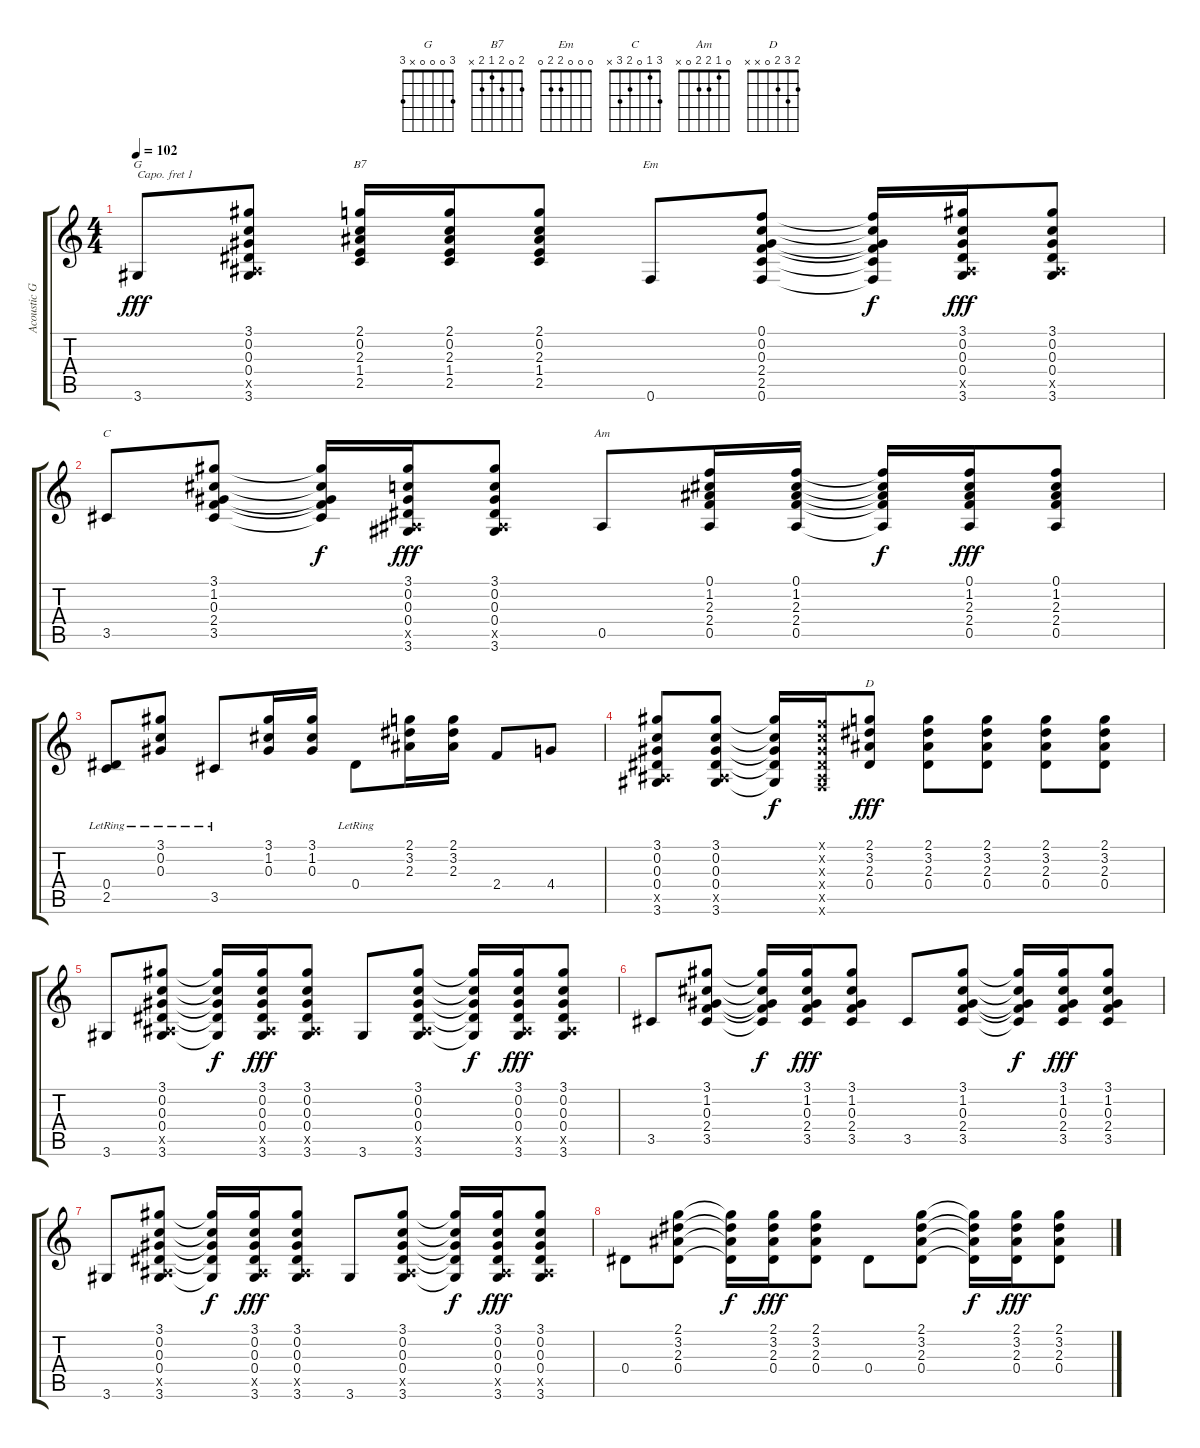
\track ("Acoustic Guitar 1" "Acoustic G") {instrument acousticguitarsteel}
\staff {score tabs}
\capo 1
\tuning (E4 B3 G3 D3 A2 E2) {hide}
\chord ("G" 3 0 0 0 x 3)
\chord ("B7" 2 0 2 1 2 x)
\chord ("Em" 0 0 0 2 2 0)
\chord ("C" 3 1 0 2 3 x)
\chord ("Am" 0 1 2 2 0 x)
\chord ("D" 2 3 2 0 x x)
\ts (4 4)
\tempo 102
\clef g2
\ks c
3.6.8{ch "G" dy fff} (3.1 0.2 0.3 0.4 0.5{x} 3.6).8 (2.1 0.2 2.3 1.4 2.5).16{ch "B7"} (2.1 0.2 2.3 1.4 2.5).16 (2.1 0.2 2.3 1.4 2.5).8 0.6.8{ch "Em"} (0.1 0.2 0.3 2.4 2.5 0.6).8 (0.1{t} 0.2{t} 0.3{t} 2.4{t} 2.5{t} 0.6{t}).16{dy f} (3.1 0.2 0.3 0.4 0.5{x} 3.6).16{dy fff} (3.1 0.2 0.3 0.4 0.5{x} 3.6).8 |
3.5.8{ch "C"} (3.1 1.2 0.3 2.4 3.5).8 (3.1{t} 1.2{t} 0.3{t} 2.4{t} 3.5{t}).16{dy f} (3.1 0.2 0.3 0.4 0.5{x} 3.6).16{dy fff} (3.1 0.2 0.3 0.4 0.5{x} 3.6).8 0.5.8{ch "Am"} (0.1 1.2 2.3 2.4 0.5).16 (0.1 1.2 2.3 2.4 0.5).16 (0.1{t} 1.2{t} 2.3{t} 2.4{t} 0.5{t}).16{dy f} (0.1 1.2 2.3 2.4 0.5).16{dy fff} (0.1 1.2 2.3 2.4 0.5).8 |
(0.4{lr} 2.5{lr}).8 (3.1{lr} 0.2{lr} 0.3{lr}).8 3.5{lr}.8 (3.1 1.2 0.3).16 (3.1 1.2 0.3).16 0.4{lr}.8 (2.1 3.2 2.3).16 (2.1 3.2 2.3).16 2.4.8 4.4.8 |
(3.1 0.2 0.3 0.4 0.5{x} 3.6).8 (3.1 0.2 0.3 0.4 0.5{x} 3.6).8 (3.1{t} 0.2{t} 0.3{t} 0.4{t} 3.6{t}).16{dy f} (0.1{x} 0.2{x} 0.3{x} 0.4{x} 0.5{x} 0.6{x}).16 (2.1 3.2 2.3 0.4).8{ch "D" dy fff} (2.1 3.2 2.3 0.4).8 (2.1 3.2 2.3 0.4).8 (2.1 3.2 2.3 0.4).8 (2.1 3.2 2.3 0.4).8 |
3.6.8 (3.1 0.2 0.3 0.4 0.5{x} 3.6).8 (3.1{t} 0.2{t} 0.3{t} 0.4{t} 3.6{t}).16{dy f} (3.1 0.2 0.3 0.4 0.5{x} 3.6).16{dy fff} (3.1 0.2 0.3 0.4 0.5{x} 3.6).8 3.6.8 (3.1 0.2 0.3 0.4 0.5{x} 3.6).8 (3.1{t} 0.2{t} 0.3{t} 0.4{t} 3.6{t}).16{dy f} (3.1 0.2 0.3 0.4 0.5{x} 3.6).16{dy fff} (3.1 0.2 0.3 0.4 0.5{x} 3.6).8 |
3.5.8 (3.1 1.2 0.3 2.4 3.5).8 (3.1{t} 1.2{t} 0.3{t} 2.4{t} 3.5{t}).16{dy f} (3.1 1.2 0.3 2.4 3.5).16{dy fff} (3.1 1.2 0.3 2.4 3.5).8 3.5.8 (3.1 1.2 0.3 2.4 3.5).8 (3.1{t} 1.2{t} 0.3{t} 2.4{t} 3.5{t}).16{dy f} (3.1 1.2 0.3 2.4 3.5).16{dy fff} (3.1 1.2 0.3 2.4 3.5).8 |
3.6.8 (3.1 0.2 0.3 0.4 0.5{x} 3.6).8 (3.1{t} 0.2{t} 0.3{t} 0.4{t} 3.6{t}).16{dy f} (3.1 0.2 0.3 0.4 0.5{x} 3.6).16{dy fff} (3.1 0.2 0.3 0.4 0.5{x} 3.6).8 3.6.8 (3.1 0.2 0.3 0.4 0.5{x} 3.6).8 (3.1{t} 0.2{t} 0.3{t} 0.4{t} 3.6{t}).16{dy f} (3.1 0.2 0.3 0.4 0.5{x} 3.6).16{dy fff} (3.1 0.2 0.3 0.4 0.5{x} 3.6).8 |
0.4.8 (2.1 3.2 2.3 0.4).8 (2.1{t} 3.2{t} 2.3{t} 0.4{t}).16{dy f} (2.1 3.2 2.3 0.4).16{dy fff} (2.1 3.2 2.3 0.4).8 0.4.8 (2.1 3.2 2.3 0.4).8 (2.1{t} 3.2{t} 2.3{t} 0.4{t}).16{dy f} (2.1 3.2 2.3 0.4).16{dy fff} (2.1 3.2 2.3 0.4).8
